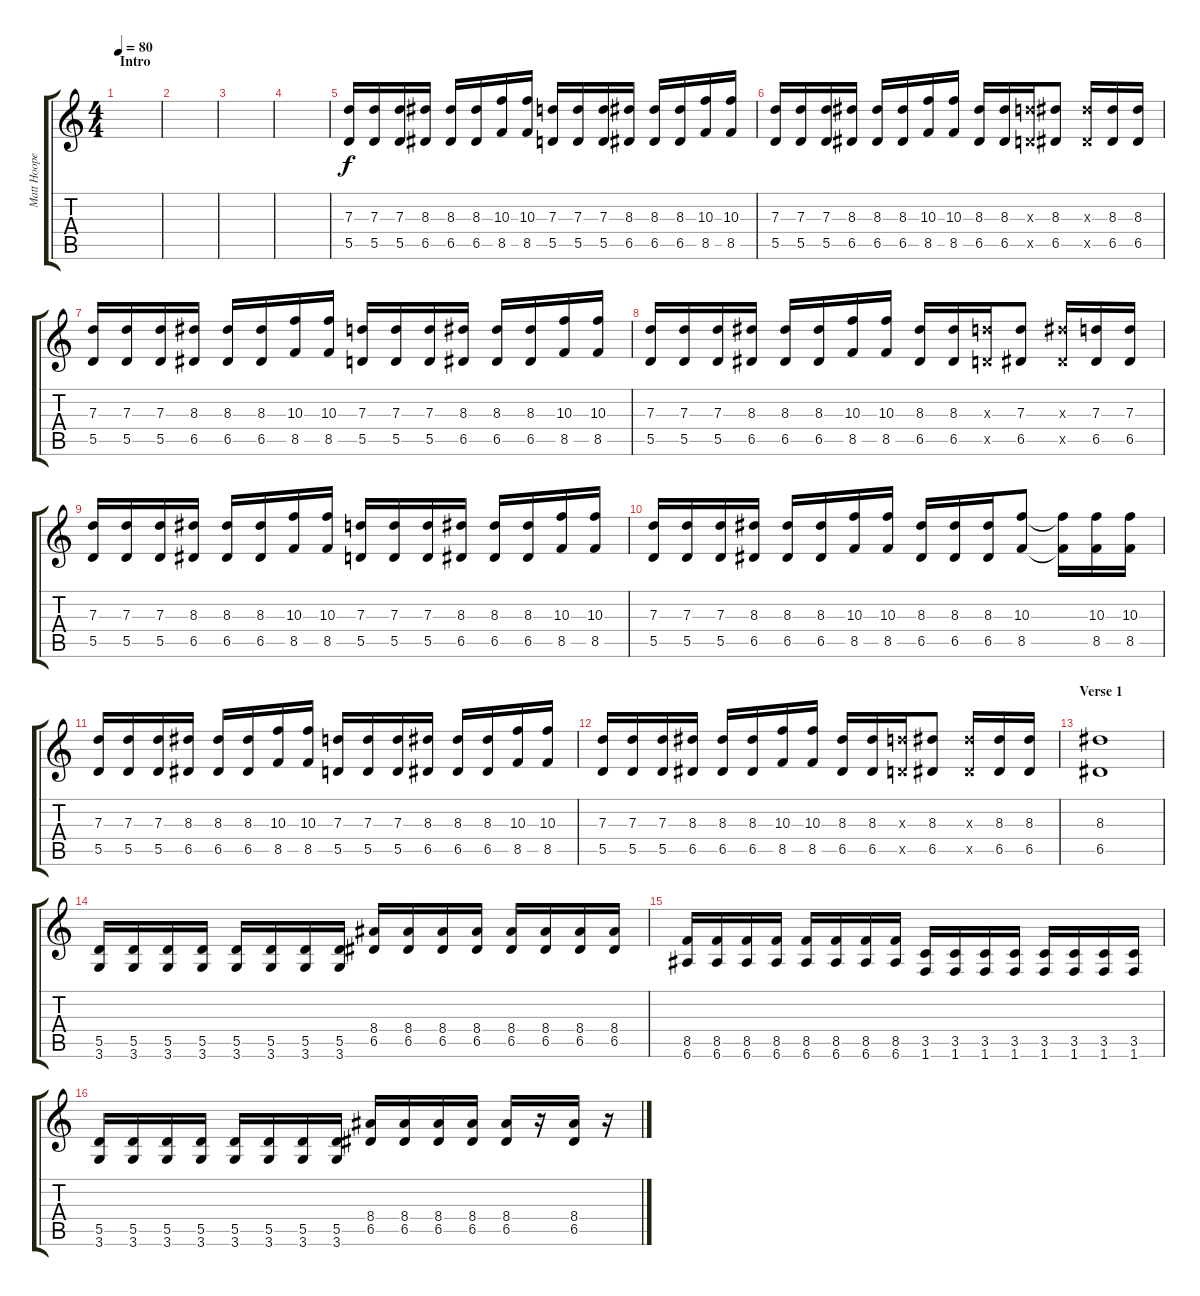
\track ("Matt Hoopes" "Matt Hoope") {instrument distortionguitar}
\staff {score tabs}
\tuning (E4 B3 G3 D3 A2 E2) {hide}
\ts (4 4)
\section ("" "Intro")
\tempo 80
\clef g2
\ks c
|
|
|
|
(7.3 5.5).16 (7.3 5.5).16 (7.3 5.5).16 (8.3 6.5).16 (8.3 6.5).16 (8.3 6.5).16 (10.3 8.5).16 (10.3 8.5).16 (7.3 5.5).16 (7.3 5.5).16 (7.3 5.5).16 (8.3 6.5).16 (8.3 6.5).16 (8.3 6.5).16 (10.3 8.5).16 (10.3 8.5).16 |
(7.3 5.5).16 (7.3 5.5).16 (7.3 5.5).16 (8.3 6.5).16 (8.3 6.5).16 (8.3 6.5).16 (10.3 8.5).16 (10.3 8.5).16 (8.3 6.5).16 (8.3 6.5).16 (7.3{x} 5.5{x}).16 (8.3 6.5).8 (8.3{x} 6.5{x}).16 (8.3 6.5).16 (8.3 6.5).16 |
(7.3 5.5).16 (7.3 5.5).16 (7.3 5.5).16 (8.3 6.5).16 (8.3 6.5).16 (8.3 6.5).16 (10.3 8.5).16 (10.3 8.5).16 (7.3 5.5).16 (7.3 5.5).16 (7.3 5.5).16 (8.3 6.5).16 (8.3 6.5).16 (8.3 6.5).16 (10.3 8.5).16 (10.3 8.5).16 |
(7.3 5.5).16 (7.3 5.5).16 (7.3 5.5).16 (8.3 6.5).16 (8.3 6.5).16 (8.3 6.5).16 (10.3 8.5).16 (10.3 8.5).16 (8.3 6.5).16 (8.3 6.5).16 (7.3{x} 5.5{x}).16 (7.3 6.5).8 (8.3{x} 6.5{x}).16 (7.3 6.5).16 (7.3 6.5).16 |
(7.3 5.5).16 (7.3 5.5).16 (7.3 5.5).16 (8.3 6.5).16 (8.3 6.5).16 (8.3 6.5).16 (10.3 8.5).16 (10.3 8.5).16 (7.3 5.5).16 (7.3 5.5).16 (7.3 5.5).16 (8.3 6.5).16 (8.3 6.5).16 (8.3 6.5).16 (10.3 8.5).16 (10.3 8.5).16 |
(7.3 5.5).16 (7.3 5.5).16 (7.3 5.5).16 (8.3 6.5).16 (8.3 6.5).16 (8.3 6.5).16 (10.3 8.5).16 (10.3 8.5).16 (8.3 6.5).16 (8.3 6.5).16 (8.3 6.5).16 (10.3 8.5).8 (10.3{t} 8.5{t}).16 (10.3 8.5).16 (10.3 8.5).16 |
(7.3 5.5).16 (7.3 5.5).16 (7.3 5.5).16 (8.3 6.5).16 (8.3 6.5).16 (8.3 6.5).16 (10.3 8.5).16 (10.3 8.5).16 (7.3 5.5).16 (7.3 5.5).16 (7.3 5.5).16 (8.3 6.5).16 (8.3 6.5).16 (8.3 6.5).16 (10.3 8.5).16 (10.3 8.5).16 |
(7.3 5.5).16 (7.3 5.5).16 (7.3 5.5).16 (8.3 6.5).16 (8.3 6.5).16 (8.3 6.5).16 (10.3 8.5).16 (10.3 8.5).16 (8.3 6.5).16 (8.3 6.5).16 (7.3{x} 5.5{x}).16 (8.3 6.5).8 (8.3{x} 6.5{x}).16 (8.3 6.5).16 (8.3 6.5).16 |
\section ("" "Verse 1")
(8.3 6.5).1{volume 0 instrument distortionguitar} |
(5.5 3.6).16{instrument electricguitarmuted} (5.5 3.6).16 (5.5 3.6).16 (5.5 3.6).16 (5.5 3.6).16 (5.5 3.6).16 (5.5 3.6).16 (5.5 3.6).16 (8.4 6.5).16 (8.4 6.5).16 (8.4 6.5).16 (8.4 6.5).16 (8.4 6.5).16 (8.4 6.5).16 (8.4 6.5).16 (8.4 6.5).16 |
(8.5 6.6).16{instrument electricguitarmuted} (8.5 6.6).16 (8.5 6.6).16 (8.5 6.6).16 (8.5 6.6).16 (8.5 6.6).16 (8.5 6.6).16 (8.5 6.6).16 (3.5 1.6).16 (3.5 1.6).16 (3.5 1.6).16 (3.5 1.6).16 (3.5 1.6).16 (3.5 1.6).16 (3.5 1.6).16 (3.5 1.6).16 |
(5.5 3.6).16 (5.5 3.6).16 (5.5 3.6).16 (5.5 3.6).16 (5.5 3.6).16 (5.5 3.6).16 (5.5 3.6).16 (5.5 3.6).16 (8.4 6.5).16 (8.4 6.5).16 (8.4 6.5).16 (8.4 6.5).16 (8.4 6.5).16{instrument overdrivenguitar} r.16 (8.4 6.5).16 r.16
